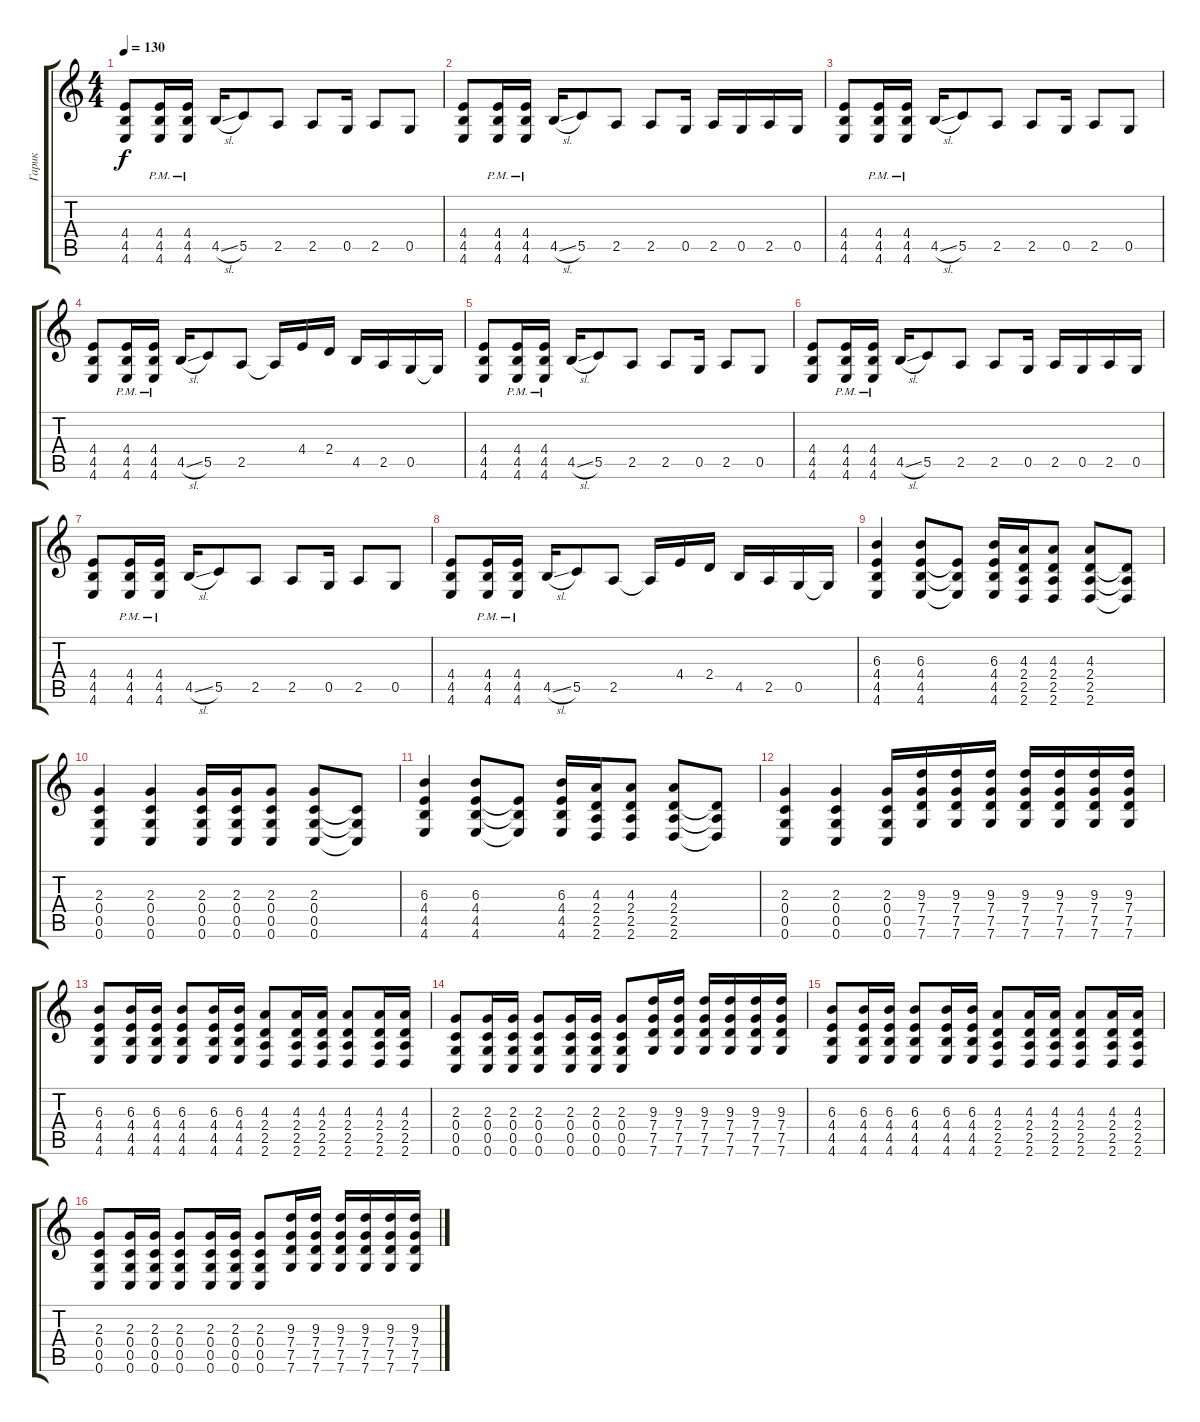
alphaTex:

\track ("Гарик" "Гарик") {instrument distortionguitar}
\staff {score tabs}
\tuning (D4 A3 F3 C3 G2 C2) {hide}
\ts (4 4)
\tempo 130
\clef g2
\ks c
(4.4 4.5 4.6).8{dy f volume 16} (4.4{pm} 4.5{pm} 4.6{pm}).16 (4.4{pm} 4.5{pm} 4.6{pm}).16 4.5{sl}.16 5.5.8 2.5.8 2.5.8 0.5.16 2.5.8 0.5.8 |
(4.4 4.5 4.6).8 (4.4{pm} 4.5{pm} 4.6{pm}).16 (4.4{pm} 4.5{pm} 4.6{pm}).16 4.5{sl}.16 5.5.8 2.5.8 2.5.8 0.5.16 2.5.16 0.5.16 2.5.16 0.5.16 |
(4.4 4.5 4.6).8 (4.4{pm} 4.5{pm} 4.6{pm}).16 (4.4{pm} 4.5{pm} 4.6{pm}).16 4.5{sl}.16 5.5.8 2.5.8 2.5.8 0.5.16 2.5.8 0.5.8 |
(4.4 4.5 4.6).8 (4.4{pm} 4.5{pm} 4.6{pm}).16 (4.4{pm} 4.5{pm} 4.6{pm}).16 4.5{sl}.16 5.5.8 2.5.8 2.5{t}.16 4.4.16 2.4.16 4.5.16 2.5.16 0.5.16 0.5{t}.16 |
(4.4 4.5 4.6).8{volume 16} (4.4{pm} 4.5{pm} 4.6{pm}).16 (4.4{pm} 4.5{pm} 4.6{pm}).16 4.5{sl}.16 5.5.8 2.5.8 2.5.8 0.5.16 2.5.8 0.5.8 |
(4.4 4.5 4.6).8 (4.4{pm} 4.5{pm} 4.6{pm}).16 (4.4{pm} 4.5{pm} 4.6{pm}).16 4.5{sl}.16 5.5.8 2.5.8 2.5.8 0.5.16 2.5.16 0.5.16 2.5.16 0.5.16 |
(4.4 4.5 4.6).8 (4.4{pm} 4.5{pm} 4.6{pm}).16 (4.4{pm} 4.5{pm} 4.6{pm}).16 4.5{sl}.16 5.5.8 2.5.8 2.5.8 0.5.16 2.5.8 0.5.8 |
(4.4 4.5 4.6).8 (4.4{pm} 4.5{pm} 4.6{pm}).16 (4.4{pm} 4.5{pm} 4.6{pm}).16 4.5{sl}.16 5.5.8 2.5.8 2.5{t}.16 4.4.16 2.4.16 4.5.16 2.5.16 0.5.16 0.5{t}.16 |
(6.3 4.4 4.5 4.6).4 (6.3 4.4 4.5 4.6).8 (4.4{t} 4.5{t} 4.6{t}).8 (6.3 4.4 4.5 4.6).16 (4.3 2.4 2.5 2.6).16 (4.3 2.4 2.5 2.6).8 (4.3 2.4 2.5 2.6).8 (2.4{t} 2.5{t} 2.6{t}).8 |
(2.3 0.4 0.5 0.6).4 (2.3 0.4 0.5 0.6).4 (2.3 0.4 0.5 0.6).16 (2.3 0.4 0.5 0.6).16 (2.3 0.4 0.5 0.6).8 (2.3 0.4 0.5 0.6).8 (0.4{t} 0.5{t} 0.6{t}).8 |
(6.3 4.4 4.5 4.6).4 (6.3 4.4 4.5 4.6).8 (4.4{t} 4.5{t} 4.6{t}).8 (6.3 4.4 4.5 4.6).16 (4.3 2.4 2.5 2.6).16 (4.3 2.4 2.5 2.6).8 (4.3 2.4 2.5 2.6).8 (2.4{t} 2.5{t} 2.6{t}).8 |
(2.3 0.4 0.5 0.6).4 (2.3 0.4 0.5 0.6).4 (2.3 0.4 0.5 0.6).16 (9.3 7.4 7.5 7.6).16 (9.3 7.4 7.5 7.6).16 (9.3 7.4 7.5 7.6).16 (9.3 7.4 7.5 7.6).16 (9.3 7.4 7.5 7.6).16 (9.3 7.4 7.5 7.6).16 (9.3 7.4 7.5 7.6).16 |
(6.3 4.4 4.5 4.6).8 (6.3 4.4 4.5 4.6).16 (6.3 4.4 4.5 4.6).16 (6.3 4.4 4.5 4.6).8 (6.3 4.4 4.5 4.6).16 (6.3 4.4 4.5 4.6).16 (4.3 2.4 2.5 2.6).8 (4.3 2.4 2.5 2.6).16 (4.3 2.4 2.5 2.6).16 (4.3 2.4 2.5 2.6).8 (4.3 2.4 2.5 2.6).16 (4.3 2.4 2.5 2.6).16 |
(2.3 0.4 0.5 0.6).8 (2.3 0.4 0.5 0.6).16 (2.3 0.4 0.5 0.6).16 (2.3 0.4 0.5 0.6).8 (2.3 0.4 0.5 0.6).16 (2.3 0.4 0.5 0.6).16 (2.3 0.4 0.5 0.6).8 (9.3 7.4 7.5 7.6).16 (9.3 7.4 7.5 7.6).16 (9.3 7.4 7.5 7.6).16 (9.3 7.4 7.5 7.6).16 (9.3 7.4 7.5 7.6).16 (9.3 7.4 7.5 7.6).16 |
(6.3 4.4 4.5 4.6).8 (6.3 4.4 4.5 4.6).16 (6.3 4.4 4.5 4.6).16 (6.3 4.4 4.5 4.6).8 (6.3 4.4 4.5 4.6).16 (6.3 4.4 4.5 4.6).16 (4.3 2.4 2.5 2.6).8 (4.3 2.4 2.5 2.6).16 (4.3 2.4 2.5 2.6).16 (4.3 2.4 2.5 2.6).8 (4.3 2.4 2.5 2.6).16 (4.3 2.4 2.5 2.6).16 |
(2.3 0.4 0.5 0.6).8 (2.3 0.4 0.5 0.6).16 (2.3 0.4 0.5 0.6).16 (2.3 0.4 0.5 0.6).8 (2.3 0.4 0.5 0.6).16 (2.3 0.4 0.5 0.6).16 (2.3 0.4 0.5 0.6).8 (9.3 7.4 7.5 7.6).16 (9.3 7.4 7.5 7.6).16 (9.3 7.4 7.5 7.6).16 (9.3 7.4 7.5 7.6).16 (9.3 7.4 7.5 7.6).16 (9.3 7.4 7.5 7.6).16
